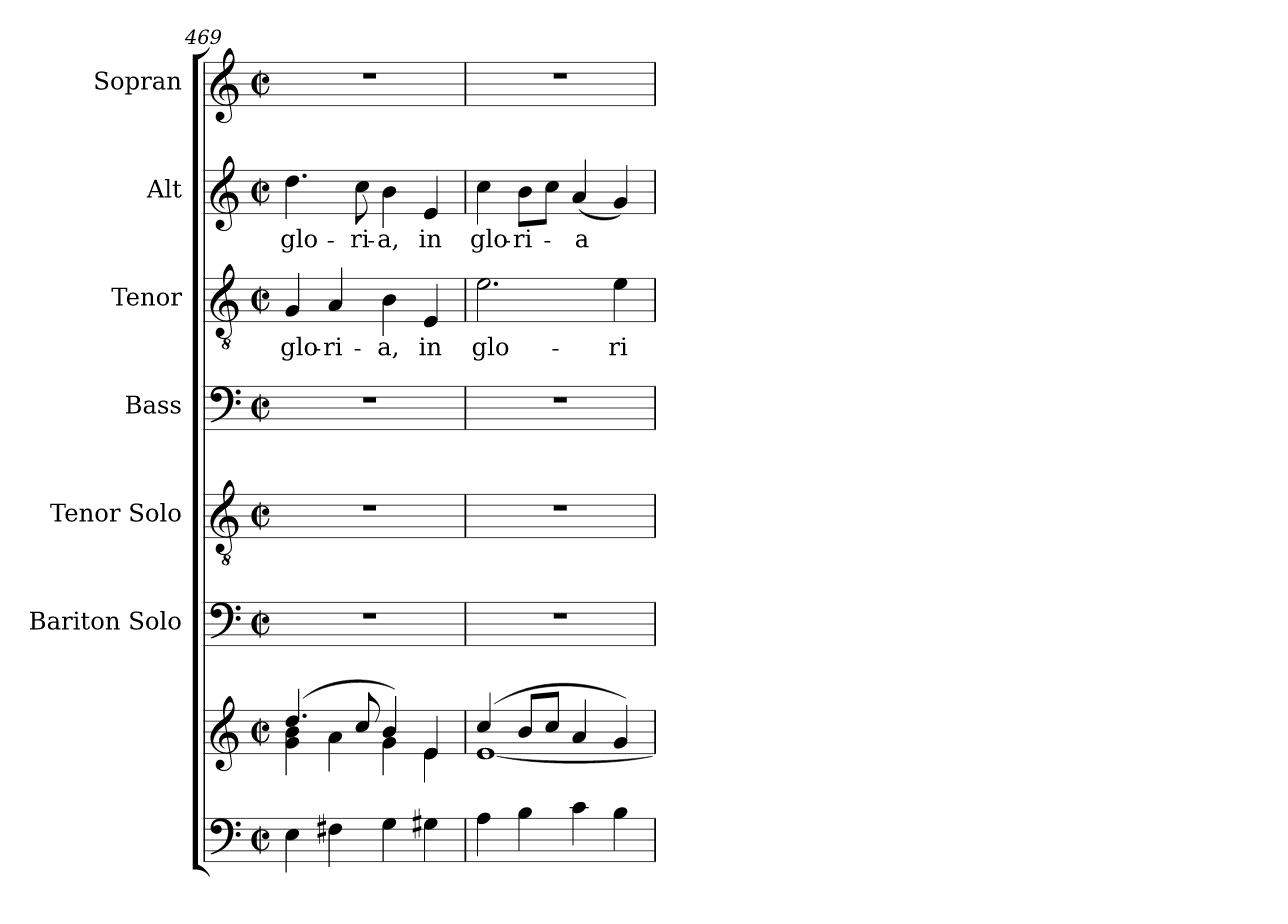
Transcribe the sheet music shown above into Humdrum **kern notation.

**kern	**kern	**kern	**kern	**kern	**kern	**text	**kern	**text	**kern
*part7	*part7	*part6	*part5	*part4	*part3	*part3	*part2	*part2	*part1
*staff8	*staff7	*staff6	*staff5	*staff4	*staff3	*staff3	*staff2	*staff2	*staff1
*	*	*I"Bariton Solo	*I"Tenor Solo	*I"Bass	*I"Tenor	*	*I"Alt	*	*I"Sopran
*	*	*	*	*I'B.	*I'T.	*	*I'A.	*	*I'S.
*clefF4	*clefG2	*clefF4	*clefGv2	*clefF4	*clefGv2	*	*clefG2	*	*clefG2
*k[]	*k[]	*k[]	*k[]	*k[]	*k[]	*	*k[]	*	*k[]
*C:	*C:	*C:	*C:	*C:	*C:	*	*C:	*	*C:
*M2/2	*M2/2	*M2/2	*M2/2	*M2/2	*M2/2	*	*M2/2	*	*M2/2
*met(c|)	*met(c|)	*met(c|)	*met(c|)	*met(c|)	*met(c|)	*	*met(c|)	*	*met(c|)
=469	=469	=469	=469	=469	=469	=469	=469	=469	=469
*	*^	*	*	*	*	*	*	*	*
!	!	!	!	!	!	!	!LO:LY:b	!	!LO:LY:b	!
4E\	(4.dd/	4g\ 4b\	1r	1r	1r	4G/	glo-	4.dd\	glo-	1r
!	!	!	!	!	!	!	!LO:LY:b	!	!	!
4F#X\	.	4a\	.	.	.	4A/	-ri-	.	.	.
!	!	!	!	!	!	!	!	!	!LO:LY:b	!
.	8cc/	.	.	.	.	.	.	8cc\	-ri-	.
!	!	!	!	!	!	!	!LO:LY:b	!	!LO:LY:b	!
4G\	4b/)	4g\	.	.	.	4B\	-a,	4b\	-a,	.
!	!	!	!	!	!	!	!LO:LY:b	!	!LO:LY:b	!
4G#X\	4e/	4e\	.	.	.	4E/	in	4e/	in	.
=470	=470	=470	=470	=470	=470	=470	=470	=470	=470	=470
!	!	!	!	!	!	!	!LO:LY:b	!	!LO:LY:b	!
4A\	(4cc/	[<1e	1r	1r	1r	2.e\	glo-	4cc\	glo-	1r
!	!	!	!	!	!	!	!	!	!LO:LY:b	!
4B\	8b/L	.	.	.	.	.	.	8b\L	-ri-	.
.	8cc/J	.	.	.	.	.	.	8cc\J	.	.
!	!	!	!	!	!	!	!	!	!LO:LY:b	!
4c\	4a/	.	.	.	.	.	.	(<4a/	-a	.
!	!	!	!	!	!	!	!LO:LY:b	!	!	!
4B\	4g/)	.	.	.	.	4e\	-ri-	4g/)	.	.
*	*v	*v	*	*	*	*	*	*	*	*
=	=	=	=	=	=	=	=	=	=
*-	*-	*-	*-	*-	*-	*-	*-	*-	*-
